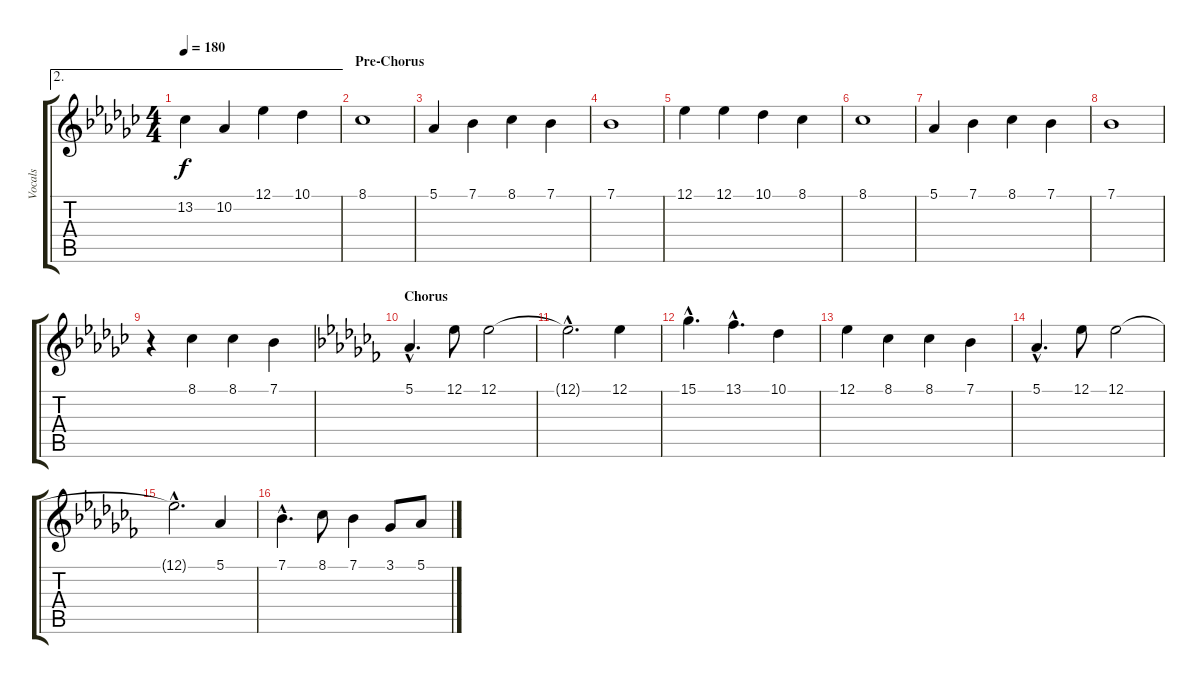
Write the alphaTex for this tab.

\track ("Vocals" "Vocals") {instrument lead6voice}
\staff {score tabs}
\tuning (Eb4 Bb3 Gb3 Db3 Ab2 Eb2) {hide}
\ae 2
\ts (4 4)
\tempo 180
\clef g2
\ks ebminor
13.2.4{dy f} 10.2.4 12.1.4 10.1.4 |
\section ("" "Pre-Chorus")
8.1.1 |
5.1.4 7.1.4 8.1.4 7.1.4 |
7.1.1 |
12.1.4 12.1.4 10.1.4 8.1.4 |
8.1.1 |
5.1.4 7.1.4 8.1.4 7.1.4 |
7.1.1 |
r.4 8.1.4 8.1.4 7.1.4 |
\section ("" "Chorus")
\ks abminor
5.1{hac}.4{d} 12.1.8 12.1.2 |
12.1{hac t}.2{d} 12.1.4 |
15.1{hac}.4{d} 13.1{hac}.4{d} 10.1.4 |
12.1.4 8.1.4 8.1.4 7.1.4 |
5.1{hac}.4{d} 12.1.8 12.1.2 |
12.1{hac t}.2{d} 5.1.4 |
7.1{hac}.4{d} 8.1.8 7.1.4 3.1.8 5.1.8
